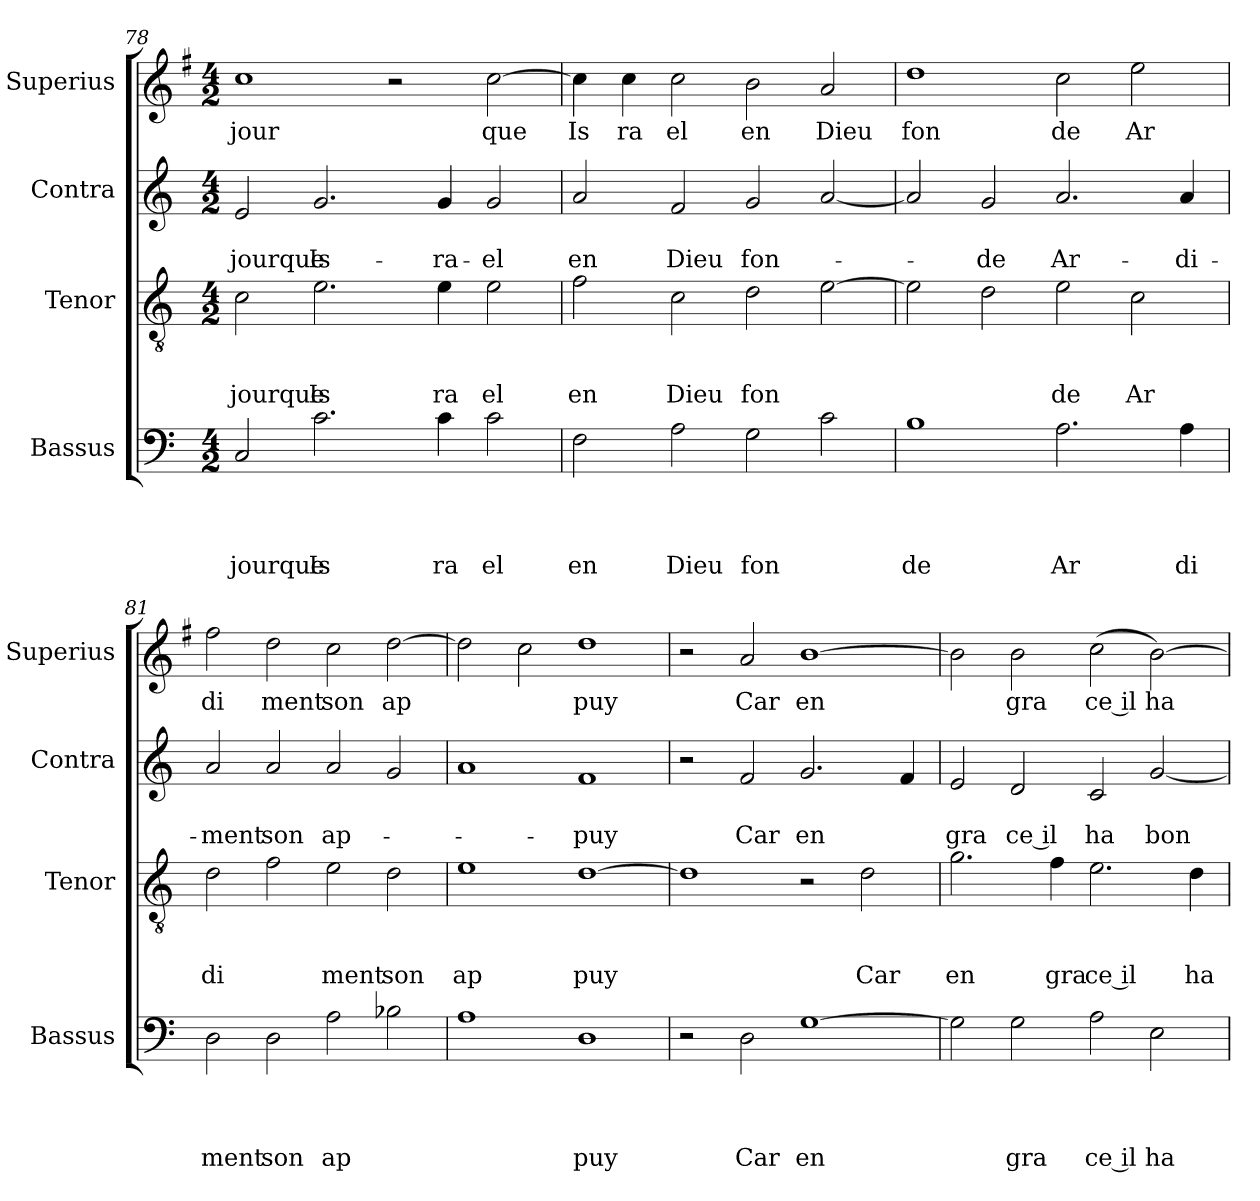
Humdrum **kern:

**kern	**text	**text	**text	**text	**kern	**text	**text	**text	**kern	**text	**text	**kern	**text
*part4	*part4	*part4	*part4	*part4	*part3	*part3	*part3	*part3	*part2	*part2	*part2	*part1	*part1
*staff4	*staff4	*staff4	*staff4	*staff4	*staff3	*staff3	*staff3	*staff3	*staff2	*staff2	*staff2	*staff1	*staff1
*I"Bassus	*	*	*	*	*I"Tenor	*	*	*	*I"Contra	*	*	*I"Superius	*
*I'Bassus	*	*	*	*	*I'Tenor	*	*	*	*I'Contra	*	*	*I'Superius	*
*clefF4	*	*	*	*	*clefGv2	*	*	*	*clefG2	*	*	*clefG2	*
*	*	*	*	*	*	*	*	*	*	*	*	*ITrd-3c-5	*
*k[]	*	*	*	*	*k[]	*	*	*	*k[]	*	*	*k[]	*
*C:	*	*	*	*	*C:	*	*	*	*C:	*	*	*C:	*
*M4/2	*	*	*	*	*M4/2	*	*	*	*M4/2	*	*	*M4/2	*
=78	=78	=78	=78	=78	=78	=78	=78	=78	=78	=78	=78	=78	=78
!	!	!	!	!LO:LY:b	!	!	!	!LO:LY:b	!	!	!LO:LY:b	!	!LO:LY:b
2C/	.	.	.	jourque	2c\	.	.	jourque	2e/	.	jourque	1ff	jour
!	!	!	!	!LO:LY:b	!	!	!	!LO:LY:b	!	!	!LO:LY:b	!	!
2.c\	.	.	.	Is	2.e\	.	.	Is	2.g/	.	Is-	.	.
.	.	.	.	.	.	.	.	.	.	.	.	2r	.
!	!	!	!	!LO:LY:b	!	!	!	!LO:LY:b	!	!	!LO:LY:b	!	!
4c\	.	.	.	ra	4e\	.	.	ra	4g/	.	-ra-	.	.
!	!	!	!	!LO:LY:b	!	!	!	!LO:LY:b	!	!	!LO:LY:b	!	!LO:LY:b
2c\	.	.	.	el	2e\	.	.	el	2g/	.	-el	[>2ff\	que
=79	=79	=79	=79	=79	=79	=79	=79	=79	=79	=79	=79	=79	=79
!	!	!	!	!LO:LY:b	!	!	!	!LO:LY:b	!	!	!LO:LY:b	!	!LO:LY:b
2F\	.	.	.	en	2f\	.	.	en	2a/	.	en	4ff\]	Is
!	!	!	!	!	!	!	!	!	!	!	!	!	!LO:LY:b
.	.	.	.	.	.	.	.	.	.	.	.	4ff\	ra
!	!	!	!	!LO:LY:b	!	!	!	!LO:LY:b	!	!	!LO:LY:b	!	!LO:LY:b
2A\	.	.	.	Dieu	2c\	.	.	Dieu	2f/	.	Dieu	2ff\	el
!	!	!	!	!LO:LY:b	!	!	!	!LO:LY:b	!	!	!LO:LY:b	!	!LO:LY:b
2G\	.	.	.	fon	2d\	.	.	fon	2g/	.	fon-	2ee\	en
!	!	!	!	!	!	!	!	!	!	!	!	!	!LO:LY:b
2c\	.	.	.	.	[>2e\	.	.	.	[<2a/	.	.	2dd/	Dieu
=80	=80	=80	=80	=80	=80	=80	=80	=80	=80	=80	=80	=80	=80
!	!	!	!	!LO:LY:b	!	!	!	!	!	!	!	!	!LO:LY:b
1B	.	.	.	de	2e\]	.	.	.	2a/]	.	.	1gg	fon
!	!	!	!	!	!	!	!	!	!	!	!LO:LY:b	!	!
.	.	.	.	.	2d\	.	.	.	2g/	.	-de	.	.
!	!	!	!	!LO:LY:b	!	!	!	!LO:LY:b	!	!	!LO:LY:b	!	!LO:LY:b
2.A\	.	.	.	Ar	2e\	.	.	de	2.a/	.	Ar-	2ff\	de
!	!	!	!	!	!	!	!	!LO:LY:b	!	!	!	!	!LO:LY:b
.	.	.	.	.	2c\	.	.	Ar	.	.	.	2aa\	Ar
!	!	!	!	!LO:LY:b	!	!	!	!	!	!	!LO:LY:b	!	!
4A\	.	.	.	di	.	.	.	.	4a/	.	-di-	.	.
=81	=81	=81	=81	=81	=81	=81	=81	=81	=81	=81	=81	=81	=81
!	!	!	!	!LO:LY:b	!	!	!	!LO:LY:b	!	!	!LO:LY:b	!	!LO:LY:b
2D\	.	.	.	ment	2d\	.	.	di	2a/	.	-ment	2bb\	di
!	!	!	!	!LO:LY:b	!	!	!	!	!	!	!LO:LY:b	!	!LO:LY:b
2D\	.	.	.	son	2f\	.	.	.	2a/	.	son	2gg\	ment
!	!	!	!	!LO:LY:b	!	!	!	!LO:LY:b	!	!	!LO:LY:b	!	!LO:LY:b
2A\	.	.	.	ap	2e\	.	.	ment	2a/	.	ap-	2ff\	son
!	!	!	!	!	!	!	!	!LO:LY:b	!	!	!	!	!LO:LY:b
2B-\	.	.	.	.	2d\	.	.	son	2g/	.	.	[>2gg\	ap
=82	=82	=82	=82	=82	=82	=82	=82	=82	=82	=82	=82	=82	=82
!	!	!	!	!	!	!	!	!LO:LY:b	!	!	!	!	!
1A	.	.	.	.	1e	.	.	ap	1a	.	.	2gg\]	.
.	.	.	.	.	.	.	.	.	.	.	.	2ff\	.
!	!	!	!	!LO:LY:b	!	!	!	!LO:LY:b	!	!	!LO:LY:b	!	!LO:LY:b
1D	.	.	.	puy	[>1d	.	.	puy	1f	.	-puy	1gg	puy
=83	=83	=83	=83	=83	=83	=83	=83	=83	=83	=83	=83	=83	=83
2r	.	.	.	.	1d]	.	.	.	2r	.	.	2r	.
!	!	!	!	!LO:LY:b	!	!	!	!	!	!	!LO:LY:b	!	!LO:LY:b
2D\	.	.	.	Car	.	.	.	.	2f/	.	Car	2dd/	Car
!	!	!	!	!LO:LY:b	!	!	!	!	!	!	!LO:LY:b	!	!LO:LY:b
[<1G	.	.	.	en	2r	.	.	.	2.g/	.	en	[<1ee	en
!	!	!	!	!	!	!	!	!LO:LY:b	!	!	!	!	!
.	.	.	.	.	2d\	.	.	Car	.	.	.	.	.
.	.	.	.	.	.	.	.	.	4f/	.	.	.	.
!!LO:LB:g=z
=84	=84	=84	=84	=84	=84	=84	=84	=84	=84	=84	=84	=84	=84
!	!	!	!	!	!	!	!	!LO:LY:b	!	!	!LO:LY:b	!	!
2G\]	.	.	.	.	2.g\	.	.	en	2e/	.	gra	2ee\]	.
!	!	!	!	!LO:LY:b	!	!	!	!	!	!	!LO:LY:b:rj	!	!LO:LY:b
2G\	.	.	.	gra	.	.	.	.	2d/	.	ce il	2ee\	gra
!	!	!	!	!	!	!	!	!LO:LY:b	!	!	!	!	!
.	.	.	.	.	4f\	.	.	gra	.	.	.	.	.
!	!	!	!	!LO:LY:b:rj	!	!	!	!LO:LY:b:rj	!	!	!LO:LY:b	!	!LO:LY:b:rj
2A\	.	.	.	ce il	2.e\	.	.	ce il	2c/	.	ha	(<2ff\	ce il
!	!	!	!	!LO:LY:b	!	!	!	!	!	!	!LO:LY:b	!	!LO:LY:b
2E\	.	.	.	ha	.	.	.	.	[<2g/	.	bon	[>2ee\)	ha
!	!	!	!	!	!	!	!	!LO:LY:b	!	!	!	!	!
.	.	.	.	.	4d\	.	.	ha	.	.	.	.	.
=	=	=	=	=	=	=	=	=	=	=	=	=	=
*-	*-	*-	*-	*-	*-	*-	*-	*-	*-	*-	*-	*-	*-
